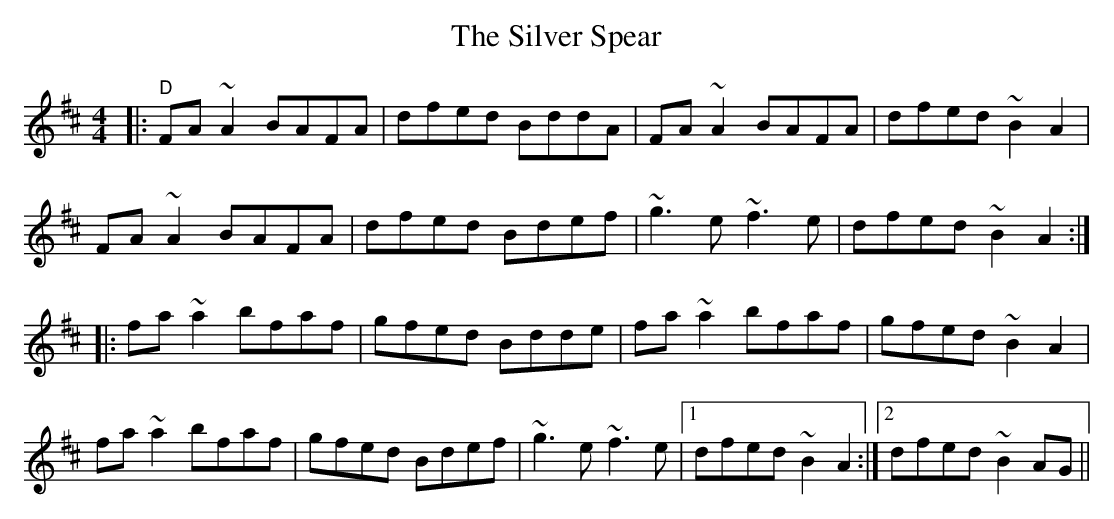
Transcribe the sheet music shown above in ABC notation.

X:1
T: The Silver Spear
M: 4/4
L: 1/8
K: Dmaj
|:"D"FA ~A2 BAFA|dfed BddA|FA ~A2 BAFA|dfed ~B2 A2|
FA ~A2 BAFA|dfed Bdef|~g3 e ~f3 e|dfed ~B2 A2:|
|:fa ~a2 bfaf|gfed Bdde|fa ~a2 bfaf|gfed ~B2 A2|
fa ~a2 bfaf|gfed Bdef|~g3 e ~f3 e|1 dfed ~B2 A2:|2 dfed ~B2 AG||
